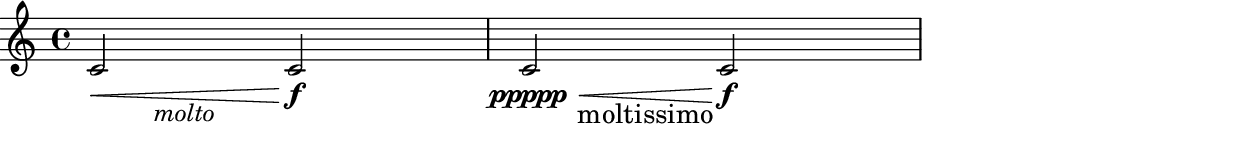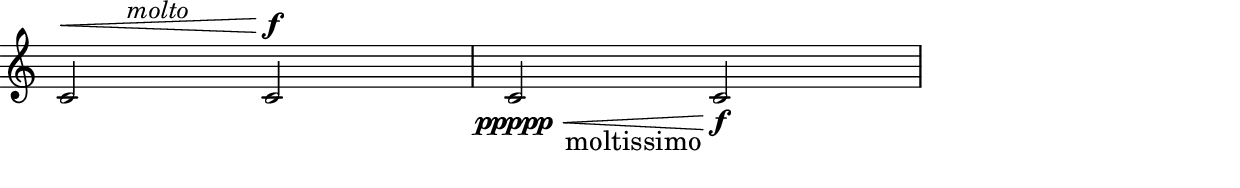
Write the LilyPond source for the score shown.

%% Generated by lilypond-book
%% Options: [exampleindent=10.16\mm,indent=0\mm,line-width=160\mm,paper-height=845.047\pt,paper-width=597.508\pt,papersize='(cons (* 597.508 pt) (* 845.047 pt))]
\include "lilypond-book-preamble.ly"


% ****************************************************************
% Start cut-&-pastable-section
% ****************************************************************

#(ly:set-option 'eps-box-padding 3.000000)



\paper {
  #(set-paper-size '(cons (* 597.508 pt) (* 845.047 pt)))
  indent = 0\mm
  line-width = 160\mm
  % offset the left padding, also add 1mm as lilypond creates cropped
  % images with a little space on the right
  line-width = #(- line-width (* mm  3.000000) (* mm 1))
}

\layout {
  
}




% ****************************************************************
% ly snippet:
% ****************************************************************
\sourcefilename "snippets/center-text-below-hairpin-dynamics.ly"
\sourcefileline 0
%% DO NOT EDIT this file manually; it was automatically
%% generated from the LilyPond Wiki
%% (https://wiki.lilypond.community).
%%
%% Make any changes in the Wiki itself, or in
%% `Documentation/snippets/new/`, then run
%% `scripts/auxiliar/makelsr.pl`.
%%
%% This file is in the public domain.

\version "2.24.0"

\header {
%% Translation of GIT committish: 0cc270b871321ae5aa8622cea8d8262aafd16641
  texidocja = "
この例はヘアピンの (デ) クレッシェンドの下に @qq{molto} や @qq{poco}
のようなテキストを追加する機能を提供しています。@c
テキストの向きは、ヘアピンの向きに応じて変更されます。ヘアピンは DynamicText
に揃えられます。

この例は Scheme コードを用いて、オブジェクトが通常どのように表示されるかを@c
変更する方法も示しています。
"
  doctitleja = "ヘアピンの下にテキストを中央揃えする"

%% Translation of GIT committish: 41a008e75e2fe29536406cdf0d71c32a4606f2b8
  texidocfr = "
La fonction comprise dans l'extrait suivant permet d'ajouter du texte
-- comme « molto » ou « poco » -- en dessous d'un soufflet de
(de)crescendo.  Cet exemple présente aussi comment, à l'aide de code
Scheme, influencer la manière dont un objet est normalement imprimé.
"

  doctitlefr = "Texte centré sous un soufflet"

%% Translation of GIT committish: b35da384a3367d8ee49a28f697c0ae8fb88b2e1e
  texidoces = "
Este ejemplo proporciona una función para tipografiar un regulador
con texto por debajo, como @qq{molto} o @qq{poco}.  El texto
añadido cambia la dirección de acuerdo con la del regulador.  El
objeto Hairpin está alineado con DynamicText.

El ejemplo ilustra también cómo modificar la manera en que se
imprime normalmente un objeto, utilizando código de Scheme.
"
  doctitlees = "Centrar texto debajo de un regulador"

%% Translation of GIT committish: 46821fda434ae17eccc778bd1a0276e785fffdf6
  texidocca = "
Aquest exemple proporciona una funció per escriure un regulador
amb text a sota, com @qq{molto} o @qq{poco}.  El text afegit
canvia la direcció d'acord amb la del regulador.  L'objecte
hairpin està alineat amb DynamicText.

L'exemple il·lustra també com modificar la manera en la qual 
s'imprimeix normalment un object, utilitzat codi de l'Scheme.

"
  doctitleca = "Centrar text a sota d'un regulador"

  categories = "Expressive marks, Really cool, Scheme, Text"

  texidoc = "
This example provides a function to typeset a hairpin (de)crescendo
with some additional text below it, such as @qq{molto} or @qq{poco}. The
added text will change the direction according to the direction of the
hairpin. The Hairpin is aligned to DynamicText.

The example also illustrates how to modify the way an object is
normally printed, using some Scheme code.
"

  doctitle = "Center text below hairpin dynamics"
} % begin verbatim


\paper { tagline = ##f }

hairpinWithCenteredText =
#(define-music-function (text) (markup?)
  #{
    \once \override Voice.Hairpin.after-line-breaking =
      #(lambda (grob)
        (let* ((stencil (ly:hairpin::print grob))
               (par-y (ly:grob-parent grob Y))
               (dir (ly:grob-property par-y 'direction))
               (staff-line-thickness
                 (ly:output-def-lookup (ly:grob-layout grob) 'line-thickness))
               (new-stencil (ly:stencil-aligned-to
                 (ly:stencil-combine-at-edge
                   (ly:stencil-aligned-to stencil X CENTER)
                   Y dir
                   (ly:stencil-aligned-to
                     (grob-interpret-markup
                       grob
                       (make-fontsize-markup
                         (magnification->font-size
                           (+ (ly:staff-symbol-staff-space grob)
                              (/ staff-line-thickness 2)))
                           text)) X CENTER))
                 X LEFT))
               (staff-space (ly:output-def-lookup
                 (ly:grob-layout grob) 'staff-space))
               (par-x (ly:grob-parent grob X))
               (dyn-text (grob::has-interface par-x 'dynamic-text-interface))
               (dyn-text-stencil-x-length
                 (if dyn-text
                   (interval-length
                     (ly:stencil-extent (ly:grob-property par-x 'stencil) X))
                   0))
               (x-shift
                 (if dyn-text
                   (-
                     (+ staff-space dyn-text-stencil-x-length)
                     (* 0.5 staff-line-thickness)) 0)))

        (ly:grob-set-property! grob 'Y-offset 0)
        (ly:grob-set-property! grob 'stencil
           (ly:stencil-translate-axis
            new-stencil
            x-shift X))))
  #})

hairpinMolto =
\hairpinWithCenteredText \markup { \italic molto }

hairpinMore =
\hairpinWithCenteredText \markup { \larger moltissimo }

\layout { ragged-right = ##f }

\relative c' {
  \hairpinMolto
  c2\< c\f
  \hairpinMore
  c2\ppppp\< c\f
  \break
  \hairpinMolto
  c2^\< c\f
  \hairpinMore
  c2\ppppp\< c\f
}



% ****************************************************************
% end ly snippet
% ****************************************************************
